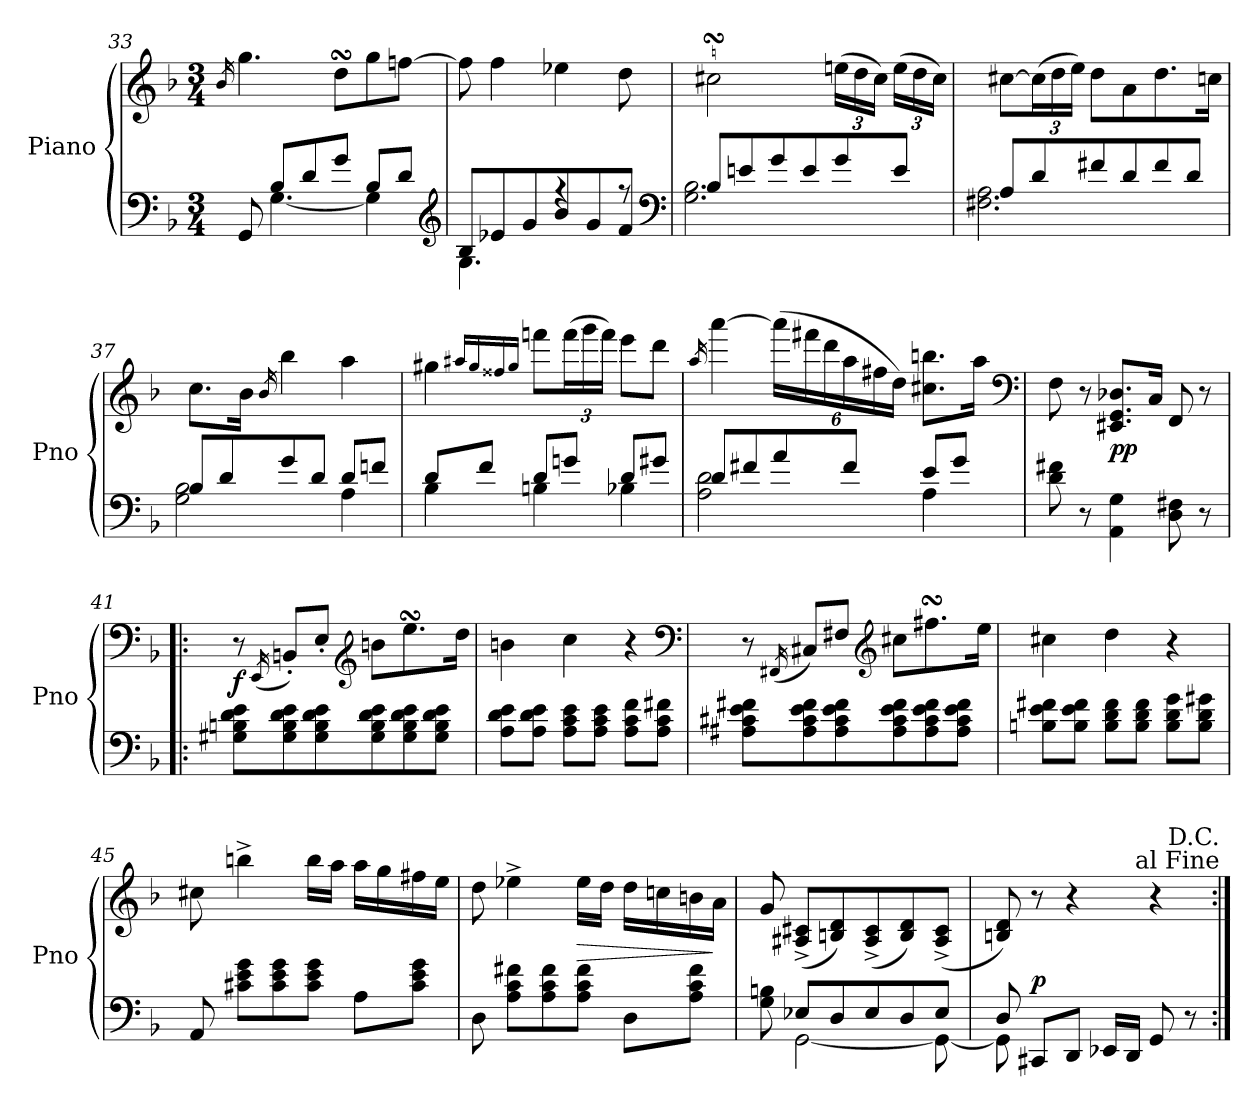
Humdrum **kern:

**kern	**kern	**dynam
*part1	*part1	*part1
*staff2	*staff1	*staff1/2
*I"Piano	*	*
*I'Pno	*	*
*clefF4	*clefG2	*
*k[b-]	*k[b-]	*
*F:	*F:	*
*M3/4	*M3/4	*
=33	=33	=33
.	16qb-/	.
*^	*	*
8GG/	8ryy	4.gg\	.
8B-/L	[4.G\	.	.
8d/	.	.	.
8g/J	.	8ddsSSS\L	.
8B-/L	4G\]	8gg\	.
8d/J	.	[8ffn\J	.
*clefG2	*	*	*
=34	=34	=34	=34
8B-/L	4.G\	8ff\]	.
8e-X/	.	4ff\	.
8g/	.	.	.
8b-/	4rff	4ee-X\	.
8g/	.	.	.
8f/J	8rff	8dd\	.
*clefF4	*	*	*
=35	=35	=35	=35
8B-/L	2.G\ 2.B-\	2cc#XsSsS\	.
8en/	.	.	.
8g/	.	.	.
8e/	.	.	.
*	*	*Xbrackettup	*
8g/	.	(24een\LL	.
.	.	24dd\	.
.	.	24cc#\JJ)	.
8e/J	.	(24ee\LL	.
.	.	24dd\	.
.	.	24cc#\JJ)	.
!!LO:PB:g=z
=36	=36	=36	=36
8A/L	2.F#X\ 2.A\	[8cc#X\L	.
8d/	.	(24cc#\L]	.
.	.	24dd\	.
.	.	24ee\JJ)	.
8f#X/	.	8dd\L	.
8d/	.	8a\	.
8f#/	.	8.dd\	.
8d/J	.	.	.
.	.	16ccn\Jk	.
=37	=37	=37	=37
8B-/L	2G\ 2B-\	8.cc\L	.
8d/	.	.	.
.	.	16b-\Jk	.
.	.	16qb-/	.
8g/	.	4bb-\	.
8d/J	.	.	.
8d/L	4A\	4aa\	.
8fn/J	.	.	.
=38	=38	=38	=38
8d/L	4B-\	4gg#X\	.
8f/J	.	.	.
.	.	16qaa#X/LL	.
.	.	16qgg#/	.
.	.	16qff##X/	.
.	.	16qgg#/JJ	.
8d/L	4Bn\	8fffn\L	.
8gn/J	.	(24fff\L	.
.	.	24ggg\	.
.	.	24fff\JJ)	.
8d/L	4B-X\	8eee\L	.
8g#X/J	.	8ddd\J	.
!!LO:LB:g=z
=39	=39	=39	=39
.	.	16qaa/	.
8d/L	2A\ 2d\	[4aaa\	.
8f#X/	.	.	.
8a/	.	(24aaa\LL]	.
.	.	24fff#X\	.
.	.	24ddd\	.
8f#/J	.	24aa\	.
.	.	24ff#X\	.
.	.	24dd\JJ)	.
8e/L	4A\	8.cc#X\ 8.bbn\L	.
8g/J	.	.	.
.	.	16aa\Jk	.
*v	*v	*	*
*	*clefF4	*
=40	=40	=40
8d\ 8f#X\	8F\	.
8r	8r	.
!	!	!LO:DY:b
4AA\ 4G\	8.EE#X/ 8.GG/ 8.D-X/L	pp
.	16C/Jk	.
8D\ 8F#X\	8FF/	.
8r	8r	.
=41!|:	=41!|:	=41!|:
!	!	!LO:DY:b
8G#X\ 8Bn\ 8d\ 8e\L	8r	f
.	(16qEE/	.
8G#\ 8B\ 8d\ 8e\	8BBn'/L)	.
8G#\ 8B\ 8d\ 8e\	8E'/J	.
*	*clefG1	*
8G#\ 8B\ 8d\ 8e\	8ddn\L	.
8G#\ 8B\ 8d\ 8e\	8.ggsSSS\	.
8G#\ 8B\ 8d\ 8e\J	.	.
.	16ff\Jk	.
!!LO:LB:g=z
=42	=42	=42
8A\ 8d\ 8e\L	4ddn\	.
8A\ 8d\ 8e\J	.	.
8A\ 8c\ 8e\L	4ee\	.
8A\ 8c\ 8e\J	.	.
8A\ 8c\ 8f\L	4r	.
8A\ 8c\ 8f#X\J	.	.
*	*clefF4	*
=43	=43	=43
8A#X\ 8c#X\ 8e\ 8f#X\L	8r	.
.	(16qFF#X/	.
8A#\ 8c#\ 8e\ 8f#\	8C#X/L)	.
8A#\ 8c#\ 8e\ 8f#\	8F#X/J	.
*	*clefG2	*
8A#\ 8c#\ 8e\ 8f#\	8cc#X\L	.
8A#\ 8c#\ 8e\ 8f#\	8.ff#XsSsS\	.
8A#\ 8c#\ 8e\ 8f#\J	.	.
.	16ee\Jk	.
=44	=44	=44
8Bn\ 8e\ 8f#X\L	4cc#X\	.
8B\ 8e\ 8f#\J	.	.
8B\ 8d\ 8f#\L	4dd\	.
8B\ 8d\ 8f#\J	.	.
8B\ 8d\ 8g\L	4r	.
8B\ 8d\ 8g#X\J	.	.
=45	=45	=45
8AA/	8cc#X\	.
8c#X\ 8e\ 8g\L	4bbn^\	.
8c#\ 8e\ 8g\	.	.
8c#\ 8e\ 8g\J	16bb\LL	.
.	16aa\JJ	.
8A\L	16aa\LL	.
.	16gg\	.
8c#\ 8e\ 8g\J	16ff#X\	.
.	16ee\JJ	.
!!LO:LB:g=z
=46	=46	=46
8D\	8dd\	.
8A\ 8c\ 8f#X\L	4ee-X^\	.
8A\ 8c\ 8f#\	.	.
!	!	!LO:HP:b
8A\ 8c\ 8f#\J	16ee-\LL	>
.	16dd\JJ	.
8D\L	16dd\LL	.
.	16ccn\	.
8A\ 8c\ 8f#\J	16bn\	.
.	16a\JJ	]
=47	=47	=47
*^	*	*
8G\ 8Bn\	8rEEyy	8g/	.
8E-X/L	[2GG\	(8A#X/^ 8c#X/^L	.
8D/	.	8Bn/ 8d/)	.
8E-/	.	(8A#/^ 8c#/^	.
8D/	.	8B/ 8d/)	.
8E-/J	8GG\_	(8A#/^ 8c#/^J	.
=48	=48	=48	=48
8D/	8GG\]	8Bn/ 8d/)	.
!	!	!	!LO:DY:a=2
8rFyy	8CC#X/L	8r	p
2rFyy	8DD/J	4r	.
.	16EE-X/LL	.	.
.	16DD/JJ	.	.
.	8GG/	4r	.
.	8r	.	.
!	!	!LO:TX:a:t=D.C.\nal Fine	!
!	!LO:TX:a:t=D.C.\nal Fine	!	!
*v	*v	*	*
=:|!	=:|!	=:|!
*-	*-	*-
